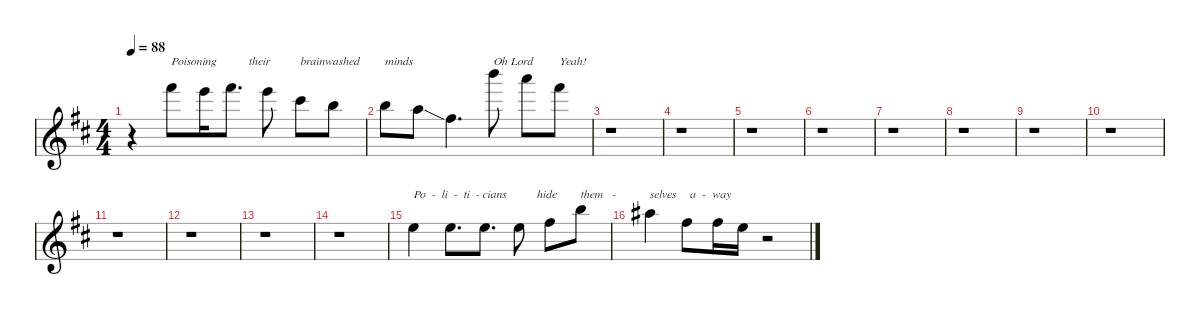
\defaultSystemsLayout 4
\hideDynamics
\bracketExtendMode nobrackets
\singleTrackTrackNamePolicy hidden
\multiTrackTrackNamePolicy hidden
\firstSystemTrackNameMode fullname
\firstSystemTrackNameOrientation horizontal
\otherSystemsTrackNameOrientation horizontal
\track ("Vocals" "sax.") {instrument tenorsax}
\staff {score}
\tuning (E4 B3 G3 D3 A2 E2)
\displaytranspose 14
\ts (4 4)
\tempo 88
\clef g2
\ks d
r.4{dy f beam Down} 12.1{acc #}.8{txt "Poisoning" dy fff beam Down} 15.2{acc forcenatural}.16{beam Down} 12.1{acc #}.8{d txt "      their" beam Down} 15.2{acc forcenatural}.8{beam Down} 12.2{acc #}.8{txt "brainwashed" beam Down} 14.3{acc forcenatural}.8{beam Down} |
14.3{acc forcenatural}.8{txt "minds" beam Down} 17.4{ss acc forcenatural}.8{beam Down} 14.4{acc #}.4{d beam Down} 17.1{acc forcenatural}.8{txt "Oh Lord" beam Down} 15.1{acc forcenatural}.8{beam Down} 17.2{acc #}.8{txt "Yeah!" beam Down} |
r.1{beam Down} |
r.1{beam Down} |
r.1{beam Down} |
r.1{beam Down} |
r.1{beam Down} |
r.1{beam Down} |
r.1{beam Down} |
r.1{beam Down} |
r.1{beam Down} |
r.1{beam Down} |
r.1{beam Down} |
r.1{beam Down} |
12.4{acc forcenatural}.4{txt "Po  -  li  -  ti  - cians" beam Down} 12.4{acc forcenatural}.8{d beam Down} 12.4{acc forcenatural}.8{d beam Down} 12.4{acc forcenatural}.8{txt "      hide" beam Down} 14.4{acc #}.8{beam Down} 14.3{acc forcenatural}.8{txt "them   -" beam Down} |
13.3{acc #}.4{txt "selves" beam Down} 14.4{acc #}.8{txt " a  -  way" beam Down} 14.4{acc #}.16{beam Down} 12.4{acc forcenatural}.16{beam Down} r.2{beam Down}
